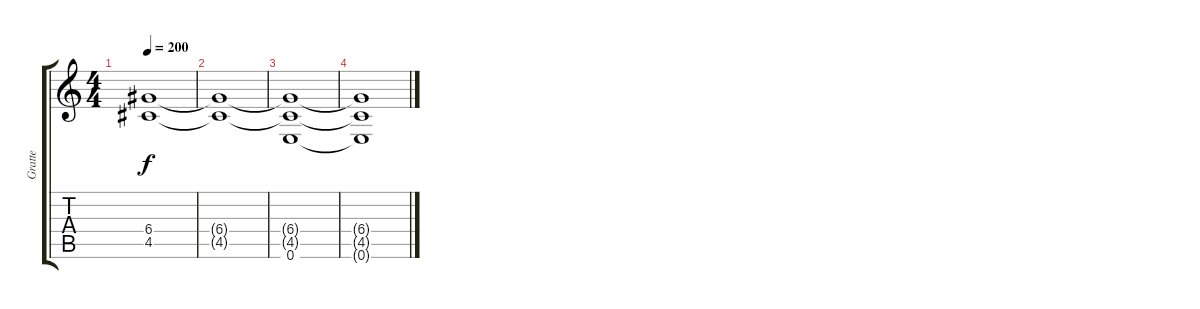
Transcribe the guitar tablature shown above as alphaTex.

\track ("Gratte" "Gratte") {instrument overdrivenguitar}
\staff {score tabs}
\tuning (E4 B3 G3 D3 A2 E2) {hide}
\ts (4 4)
\tempo 200
\clef g2
\ks c
(6.4{t} 4.5{t}).1{dy f} |
(6.4{t} 4.5{t}).1 |
(6.4{t} 4.5{t} 0.6).1 |
(6.4{t} 4.5{t} 0.6{t}).1
